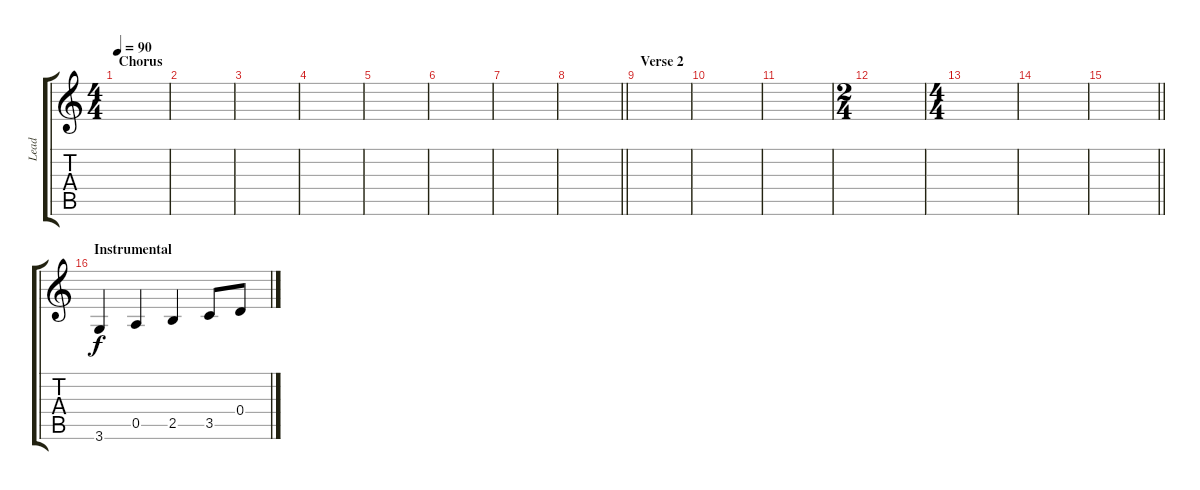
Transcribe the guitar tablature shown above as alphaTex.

\track ("Lead" "Lead") {instrument distortionguitar}
\staff {score tabs}
\tuning (E4 B3 G3 D3 A2 E2) {hide}
\ts (4 4)
\section ("" "Chorus")
\tempo 90
\clef g2
\ks c
|
|
|
|
|
|
|
\barLineRight lightlight
|
\section ("" "Verse 2")
|
|
|
\ts (2 4)
|
\ts (4 4)
|
|
\barLineRight lightlight
|
\section ("" "Instrumental")
3.6.4 0.5.4 2.5.4 3.5.8 0.4.8
